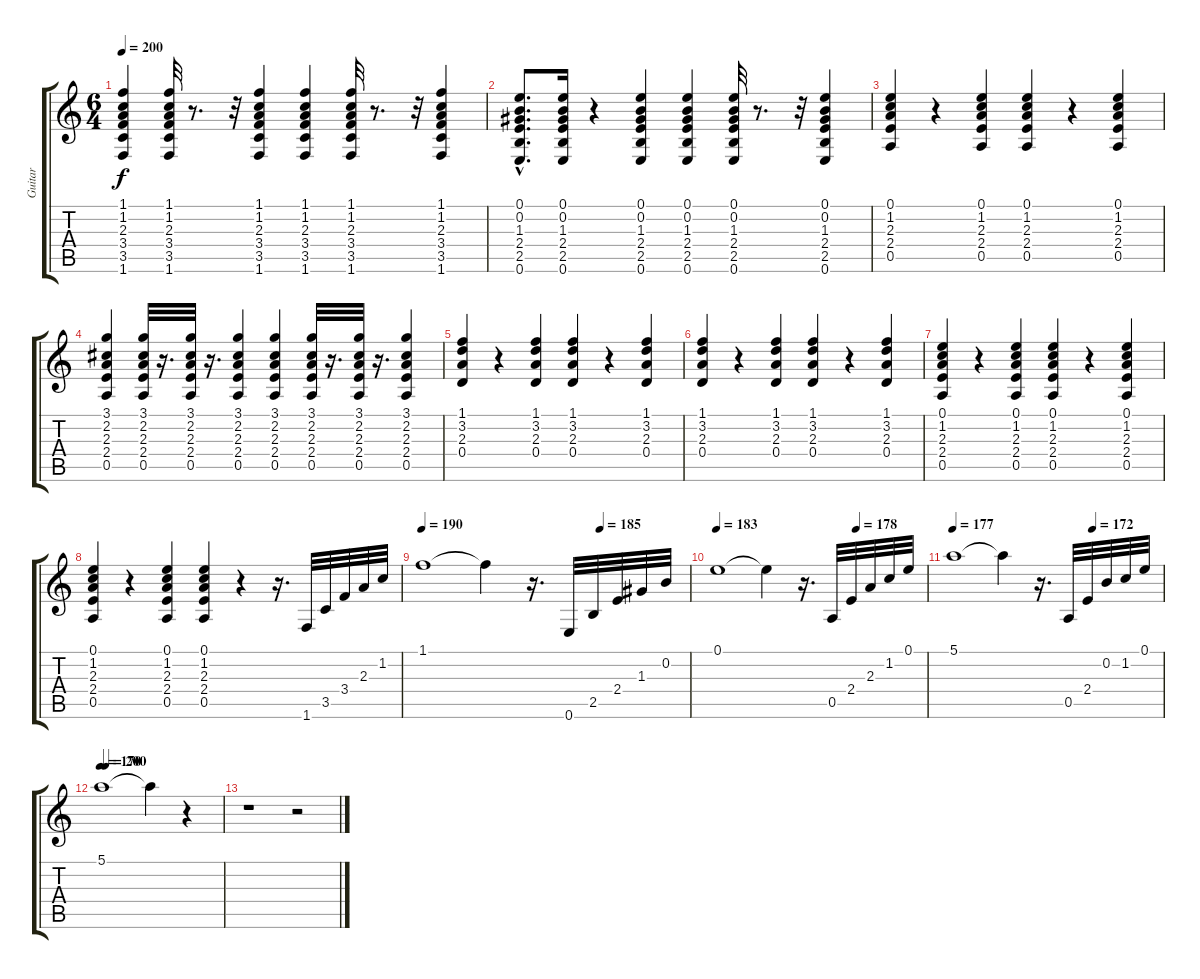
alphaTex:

\track ("Guitar" "Guitar") {instrument acousticguitarsteel}
\staff {score tabs}
\tuning (E4 B3 G3 D3 A2 E2) {hide}
\ts (6 4)
\tempo 200
\clef g2
\ks c
(1.1 1.2 2.3 3.4 3.5 1.6).4{dy f} (1.1 1.2 2.3 3.4 3.5 1.6).32 r.8{d} r.32 (1.1 1.2 2.3 3.4 3.5 1.6).4 (1.1 1.2 2.3 3.4 3.5 1.6).4 (1.1 1.2 2.3 3.4 3.5 1.6).32 r.8{d} r.32 (1.1 1.2 2.3 3.4 3.5 1.6).4 |
(0.1{hac} 0.2{hac} 1.3{hac} 2.4{hac} 2.5{hac} 0.6{hac}).8{d} (0.1 0.2 1.3 2.4 2.5 0.6).16 r.4 (0.1 0.2 1.3 2.4 2.5 0.6).4 (0.1 0.2 1.3 2.4 2.5 0.6).4 (0.1 0.2 1.3 2.4 2.5 0.6).32 r.8{d} r.32 (0.1 0.2 1.3 2.4 2.5 0.6).4 |
(0.1 1.2 2.3 2.4 0.5).4 r.4 (0.1 1.2 2.3 2.4 0.5).4 (0.1 1.2 2.3 2.4 0.5).4 r.4 (0.1 1.2 2.3 2.4 0.5).4 |
(3.1 2.2 2.3 2.4 0.5).4 (3.1 2.2 2.3 2.4 0.5).32 r.16{d} (3.1 2.2 2.3 2.4 0.5).32 r.16{d} (3.1 2.2 2.3 2.4 0.5).4 (3.1 2.2 2.3 2.4 0.5).4 (3.1 2.2 2.3 2.4 0.5).32 r.16{d} (3.1 2.2 2.3 2.4 0.5).32 r.16{d} (3.1 2.2 2.3 2.4 0.5).4 |
(1.1 3.2 2.3 0.4).4 r.4 (1.1 3.2 2.3 0.4).4 (1.1 3.2 2.3 0.4).4 r.4 (1.1 3.2 2.3 0.4).4 |
(1.1 3.2 2.3 0.4).4 r.4 (1.1 3.2 2.3 0.4).4 (1.1 3.2 2.3 0.4).4 r.4 (1.1 3.2 2.3 0.4).4 |
(0.1 1.2 2.3 2.4 0.5).4 r.4 (0.1 1.2 2.3 2.4 0.5).4 (0.1 1.2 2.3 2.4 0.5).4 r.4 (0.1 1.2 2.3 2.4 0.5).4 |
(0.1 1.2 2.3 2.4 0.5).4 r.4 (0.1 1.2 2.3 2.4 0.5).4 (0.1 1.2 2.3 2.4 0.5).4 r.4 r.16{d} 1.6.32 3.5.32 3.4.32 2.3.32 1.2.32 |
\tempo 190
\tempo (185 0.6666666666666666)
1.1.1 1.1{t}.4 r.16{d} 0.6.32 2.5.32 2.4.32 1.3.32 0.2.32 |
\tempo 183
\tempo (178 0.6666666666666666)
0.1.1 0.1{t}.4 r.16{d} 0.5.32 2.4.32 2.3.32 1.2.32 0.1.32 |
\tempo 177
\tempo (172 0.6666666666666666)
5.1.1 5.1{t}.4 r.16{d} 0.5.32 2.4.32 0.2.32 1.2.32 0.1.32 |
\tempo 170
\tempo (200 0.041666666666666664)
5.1.1 5.1{t}.4 r.4 |
r.1 r.2
